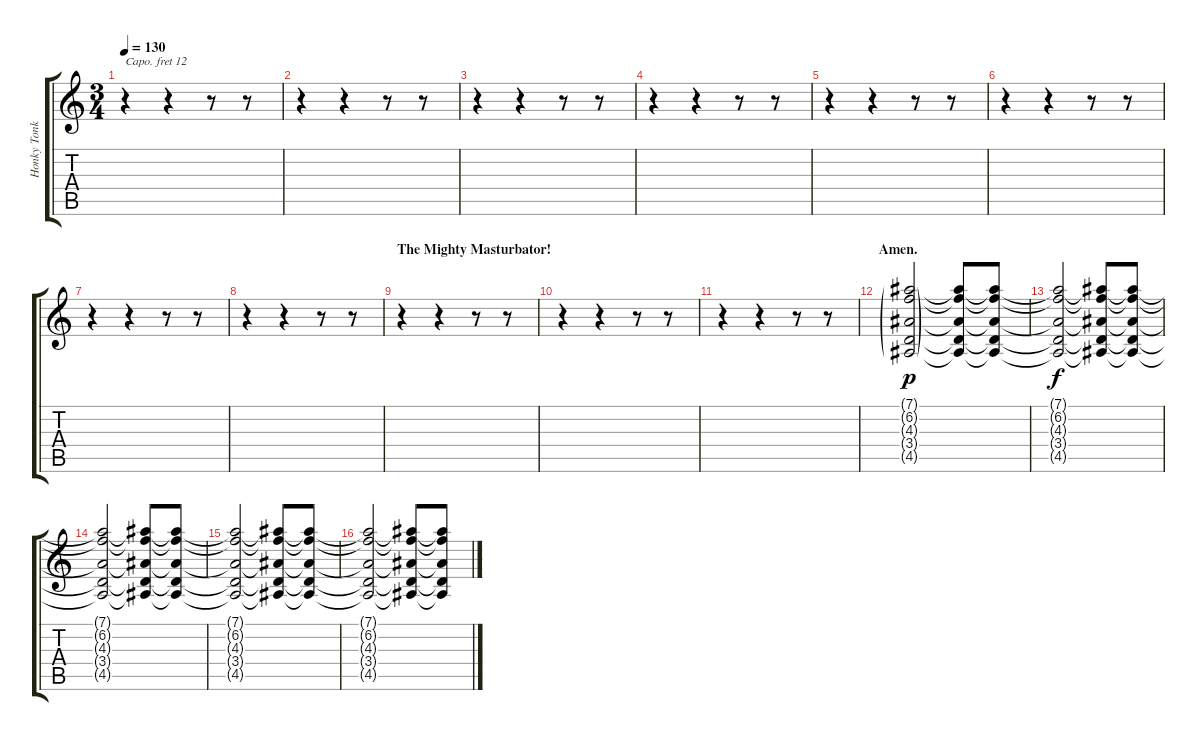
\track ("Honky Tonk" "Honky Tonk") {instrument honkytonkpiano}
\staff {score tabs}
\capo 12
\tuning (Eb4 B3 Gb3 B2 Gb2 B1) {hide}
\ts (3 4)
\tempo 130
\clef g2
\ks c
r.4{dy mp} r.4 r.8 r.8 |
r.4 r.4 r.8 r.8 |
r.4 r.4 r.8 r.8 |
r.4 r.4 r.8 r.8 |
r.4 r.4 r.8 r.8 |
r.4 r.4 r.8 r.8 |
r.4 r.4 r.8 r.8 |
r.4 r.4 r.8 r.8 |
\section ("" "The Mighty Masturbator!")
r.4 r.4 r.8 r.8 |
r.4 r.4 r.8 r.8 |
r.4 r.4 r.8 r.8 |
\section ("" "Amen.")
(7.1{g} 6.2{g} 4.3{g} 3.4{g} 4.5{g}).2{dy p} (7.1{t} 6.2{t} 4.3{t} 3.4{t} 4.5{t}).8 (7.1{t} 6.2{t} 4.3{t} 3.4{t} 4.5{t}).8 |
(7.1{t} 6.2{t} 4.3{t} 3.4{t} 4.5{t}).2{dy f} (7.1{t} 6.2{t} 4.3{t} 3.4{t} 4.5{t}).8 (7.1{t} 6.2{t} 4.3{t} 3.4{t} 4.5{t}).8 |
(7.1{t} 6.2{t} 4.3{t} 3.4{t} 4.5{t}).2 (7.1{t} 6.2{t} 4.3{t} 3.4{t} 4.5{t}).8 (7.1{t} 6.2{t} 4.3{t} 3.4{t} 4.5{t}).8 |
(7.1{t} 6.2{t} 4.3{t} 3.4{t} 4.5{t}).2 (7.1{t} 6.2{t} 4.3{t} 3.4{t} 4.5{t}).8 (7.1{t} 6.2{t} 4.3{t} 3.4{t} 4.5{t}).8 |
(7.1{t} 6.2{t} 4.3{t} 3.4{t} 4.5{t}).2 (7.1{t} 6.2{t} 4.3{t} 3.4{t} 4.5{t}).8 (7.1{t} 6.2{t} 4.3{t} 3.4{t} 4.5{t}).8
